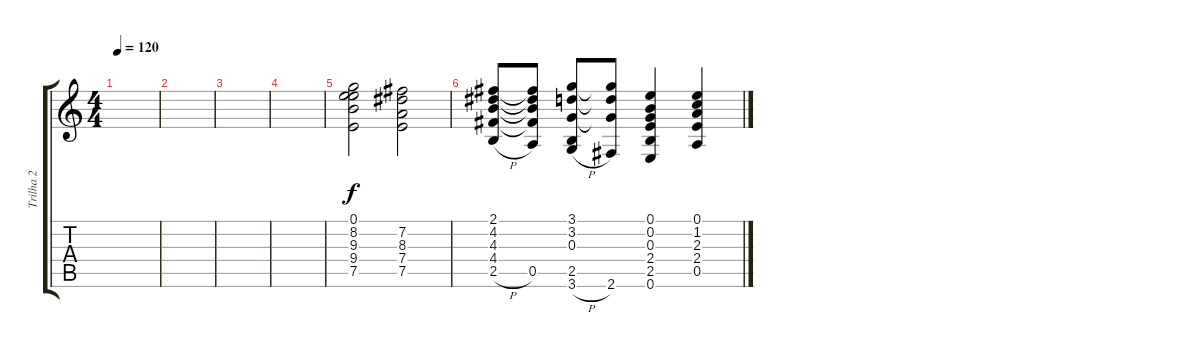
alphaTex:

\track ("Trilha 2" "Trilha 2") {instrument acousticguitarnylon}
\staff {score tabs}
\tuning (E4 B3 G3 D3 A2 E2) {hide}
\ts (4 4)
\tempo 120
\clef g2
\ks c
|
|
|
|
(0.1 8.2 9.3 9.4 7.5).2 (7.2 8.3 7.4 7.5).2 |
(2.1 4.2 4.3 4.4 2.5{h}).8 (2.1{t} 4.2{t} 4.3{t} 4.4{t} 0.5).8 (3.1 3.2 0.3 2.5 3.6{h}).8 (3.1{t} 3.2{t} 0.3{t} 2.6).8 (0.1 0.2 0.3 2.4 2.5 0.6).4 (0.1 1.2 2.3 2.4 0.5).4
